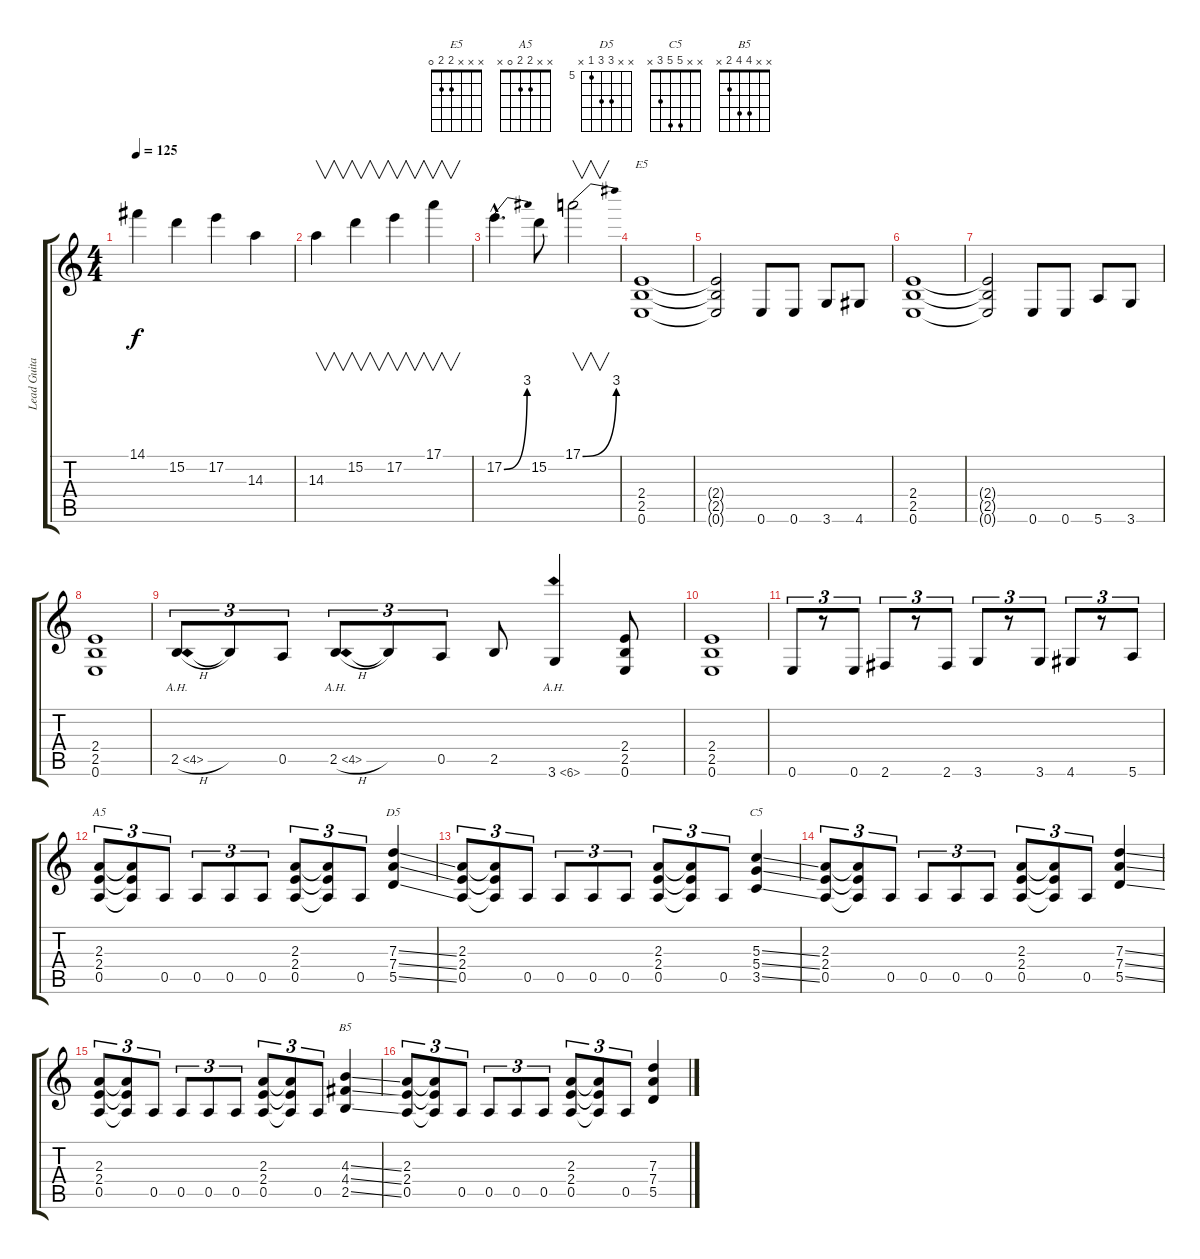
\track ("Lead Guitar1" "Lead Guita") {instrument overdrivenguitar}
\staff {score tabs}
\tuning (E4 B3 G3 D3 A2 E2) {hide}
\chord ("E5" x x x 2 2 0)
\chord ("A5" x x 2 2 0 x)
\chord ("D5" x x 7 7 5 x) {firstfret 5}
\chord ("C5" x x 5 5 3 x)
\chord ("B5" x x 4 4 2 x)
\ts (4 4)
\tempo 125
\clef g2
\ks c
14.1.4{dy f} 15.2.4 17.2.4 14.3.4 |
14.3.4{v} 15.2.4{v} 17.2.4{v} 17.1.4{v} |
17.2{be (bend 0 0 60 12) hac}.4{d} 15.2.8 17.1{be (bend 0 0 60 12)}.2{v} |
(2.4 2.5 0.6).1{ch "E5"} |
(2.4{t} 2.5{t} 0.6{t}).2 0.6.8 0.6.8 3.6.8 4.6.8 |
(2.4 2.5 0.6).1 |
(2.4{t} 2.5{t} 0.6{t}).2 0.6.8 0.6.8 5.6.8 3.6.8 |
(2.4 2.5 0.6).1 |
2.5{ah 2 h}.8{tu (3 2)} 2.5{t}.8{tu (3 2)} 0.5.8{tu (3 2)} 2.5{ah 2 h}.8{tu (3 2)} 2.5{t}.8{tu (3 2)} 0.5.8{tu (3 2)} 2.5.8 3.6{ah 3}.4 (2.4 2.5 0.6).8 |
(2.4 2.5 0.6).1 |
0.6.8{tu (3 2)} r.8{tu (3 2)} 0.6.8{tu (3 2)} 2.6.8{tu (3 2)} r.8{tu (3 2)} 2.6.8{tu (3 2)} 3.6.8{tu (3 2)} r.8{tu (3 2)} 3.6.8{tu (3 2)} 4.6.8{tu (3 2)} r.8{tu (3 2)} 5.6.8{tu (3 2)} |
(2.3 2.4 0.5).8{tu (3 2) ch "A5"} (2.3{t} 2.4{t} 0.5{t}).8{tu (3 2)} 0.5.8{tu (3 2)} 0.5.8{tu (3 2)} 0.5.8{tu (3 2)} 0.5.8{tu (3 2)} (2.3 2.4 0.5).8{tu (3 2)} (2.3{t} 2.4{t} 0.5{t}).8{tu (3 2)} 0.5.8{tu (3 2)} (7.3{ss} 7.4{ss} 5.5{ss}).4{ch "D5"} |
(2.3 2.4 0.5).8{tu (3 2)} (2.3{t} 2.4{t} 0.5{t}).8{tu (3 2)} 0.5.8{tu (3 2)} 0.5.8{tu (3 2)} 0.5.8{tu (3 2)} 0.5.8{tu (3 2)} (2.3 2.4 0.5).8{tu (3 2)} (2.3{t} 2.4{t} 0.5{t}).8{tu (3 2)} 0.5.8{tu (3 2)} (5.3{ss} 5.4{ss} 3.5{ss}).4{ch "C5"} |
(2.3 2.4 0.5).8{tu (3 2)} (2.3{t} 2.4{t} 0.5{t}).8{tu (3 2)} 0.5.8{tu (3 2)} 0.5.8{tu (3 2)} 0.5.8{tu (3 2)} 0.5.8{tu (3 2)} (2.3 2.4 0.5).8{tu (3 2)} (2.3{t} 2.4{t} 0.5{t}).8{tu (3 2)} 0.5.8{tu (3 2)} (7.3{ss} 7.4{ss} 5.5{ss}).4 |
(2.3 2.4 0.5).8{tu (3 2)} (2.3{t} 2.4{t} 0.5{t}).8{tu (3 2)} 0.5.8{tu (3 2)} 0.5.8{tu (3 2)} 0.5.8{tu (3 2)} 0.5.8{tu (3 2)} (2.3 2.4 0.5).8{tu (3 2)} (2.3{t} 2.4{t} 0.5{t}).8{tu (3 2)} 0.5.8{tu (3 2)} (4.3{ss} 4.4{ss} 2.5{ss}).4{ch "B5"} |
(2.3 2.4 0.5).8{tu (3 2)} (2.3{t} 2.4{t} 0.5{t}).8{tu (3 2)} 0.5.8{tu (3 2)} 0.5.8{tu (3 2)} 0.5.8{tu (3 2)} 0.5.8{tu (3 2)} (2.3 2.4 0.5).8{tu (3 2)} (2.3{t} 2.4{t} 0.5{t}).8{tu (3 2)} 0.5.8{tu (3 2)} (7.3{ss} 7.4{ss} 5.5{ss}).4
